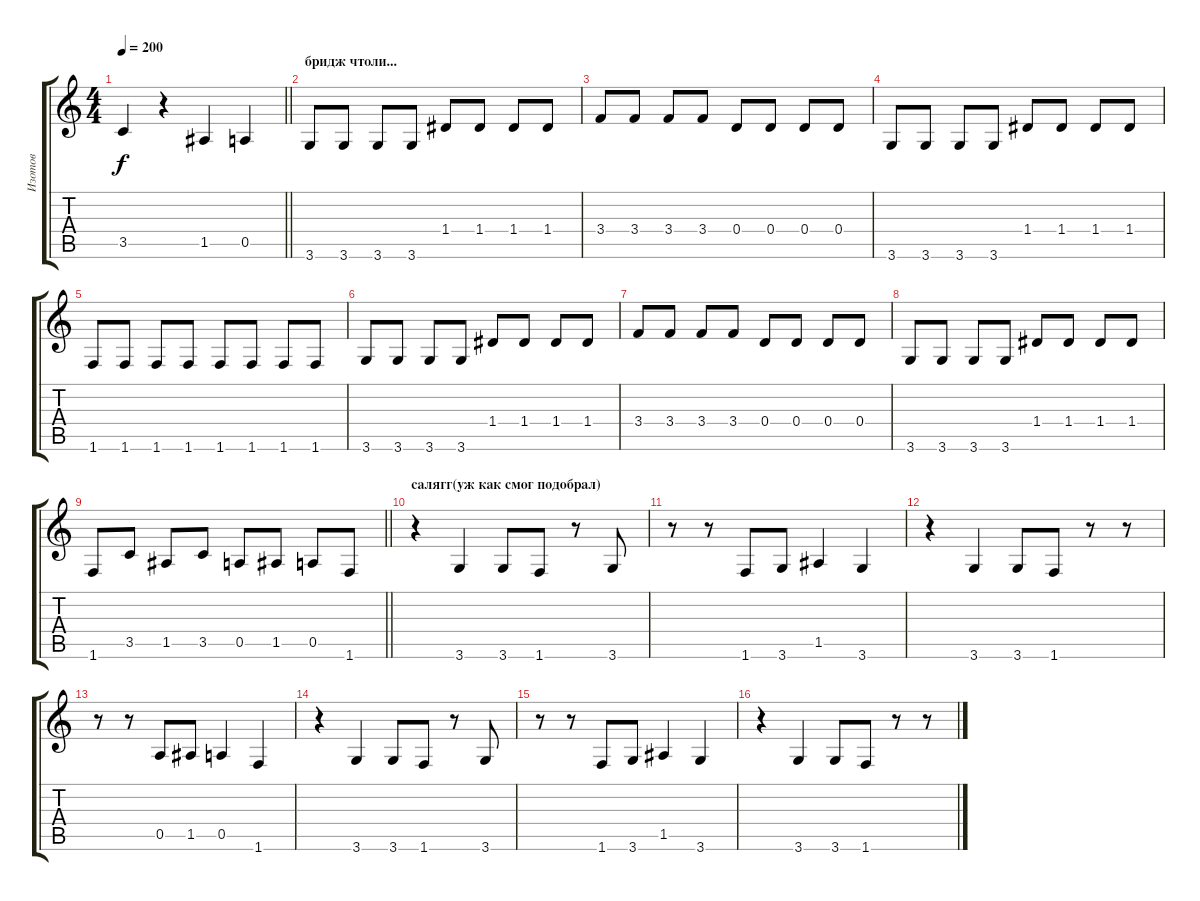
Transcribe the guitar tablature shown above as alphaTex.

\track ("Изотов" "Изотов") {instrument electricbasspick}
\staff {score tabs}
\tuning (E4 B3 G3 D3 A2 E2) {hide}
\ts (4 4)
\tempo 200
\clef g2
\barLineRight lightlight
\ks c
3.5.4{dy f} r.4 1.5.4 0.5.4 |
\section ("" "бридж чтоли...")
3.6.8{instrument electricbasspick} 3.6.8 3.6.8 3.6.8 1.4.8 1.4.8 1.4.8 1.4.8 |
3.4.8 3.4.8 3.4.8 3.4.8 0.4.8 0.4.8 0.4.8 0.4.8 |
3.6.8 3.6.8 3.6.8 3.6.8 1.4.8 1.4.8 1.4.8 1.4.8 |
1.6.8 1.6.8 1.6.8 1.6.8 1.6.8 1.6.8 1.6.8 1.6.8 |
3.6.8 3.6.8 3.6.8 3.6.8 1.4.8 1.4.8 1.4.8 1.4.8 |
3.4.8 3.4.8 3.4.8 3.4.8 0.4.8 0.4.8 0.4.8 0.4.8 |
3.6.8 3.6.8 3.6.8 3.6.8 1.4.8 1.4.8 1.4.8 1.4.8 |
\barLineRight lightlight
1.6.8 3.5.8 1.5.8 3.5.8 0.5.8 1.5.8 0.5.8 1.6.8 |
\section ("" "салягг(уж как смог подобрал)")
r.4{instrument slapbass1} 3.6.4 3.6.8 1.6.8 r.8 3.6.8 |
r.8 r.8 1.6.8 3.6.8 1.5.4 3.6.4 |
r.4 3.6.4 3.6.8 1.6.8 r.8 r.8 |
r.8 r.8 0.5.8 1.5.8 0.5.4 1.6.4 |
r.4 3.6.4 3.6.8 1.6.8 r.8 3.6.8 |
r.8 r.8 1.6.8 3.6.8 1.5.4 3.6.4 |
r.4 3.6.4 3.6.8 1.6.8 r.8 r.8
